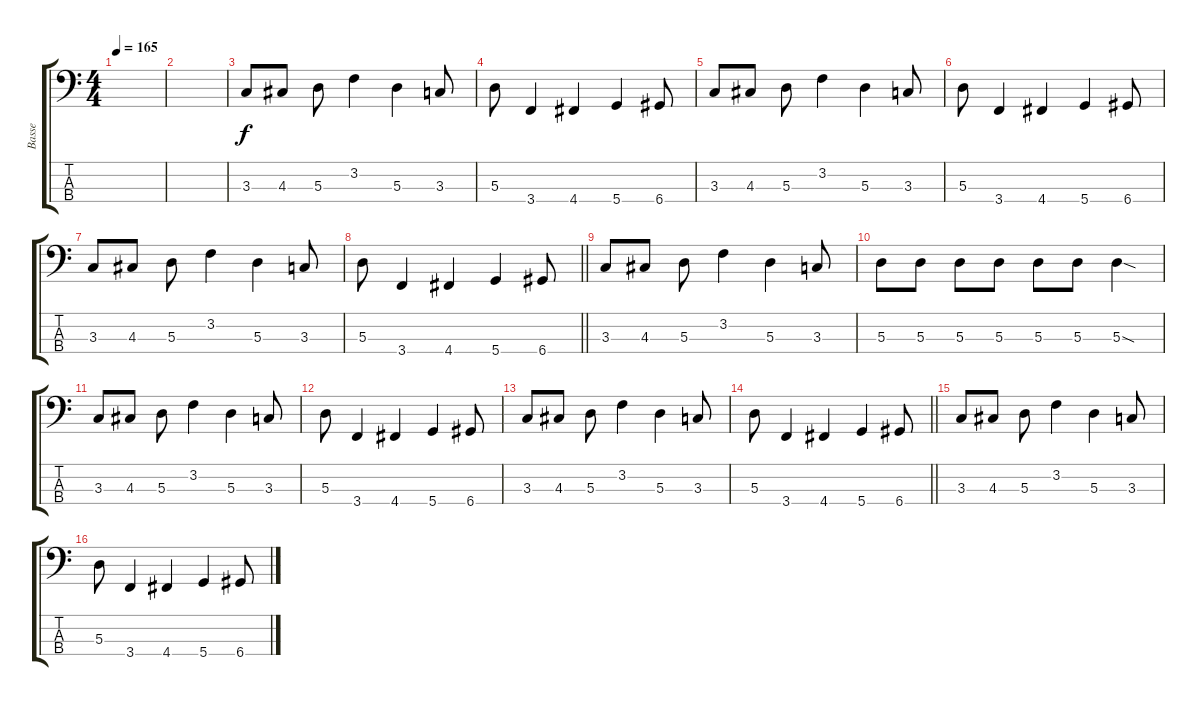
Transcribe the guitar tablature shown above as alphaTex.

\track ("Basse" "Basse") {instrument electricbassfinger}
\staff {score tabs}
\tuning (G2 D2 A1 D1) {hide}
\ts (4 4)
\tempo 165
\clef f4
\ks c
|
|
3.3.8 4.3.8 5.3.8 3.2.4 5.3.4 3.3.8 |
5.3.8 3.4.4 4.4.4 5.4.4 6.4.8 |
3.3.8 4.3.8 5.3.8 3.2.4 5.3.4 3.3.8 |
5.3.8 3.4.4 4.4.4 5.4.4 6.4.8 |
3.3.8 4.3.8 5.3.8 3.2.4 5.3.4 3.3.8 |
\barLineRight lightlight
5.3.8 3.4.4 4.4.4 5.4.4 6.4.8 |
3.3.8 4.3.8 5.3.8 3.2.4 5.3.4 3.3.8 |
5.3.8 5.3.8 5.3.8 5.3.8 5.3.8 5.3.8 5.3{sod}.4 |
3.3.8 4.3.8 5.3.8 3.2.4 5.3.4 3.3.8 |
5.3.8 3.4.4 4.4.4 5.4.4 6.4.8 |
3.3.8 4.3.8 5.3.8 3.2.4 5.3.4 3.3.8 |
\barLineRight lightlight
5.3.8 3.4.4 4.4.4 5.4.4 6.4.8 |
3.3.8 4.3.8 5.3.8 3.2.4 5.3.4 3.3.8 |
5.3.8 3.4.4 4.4.4 5.4.4 6.4.8
